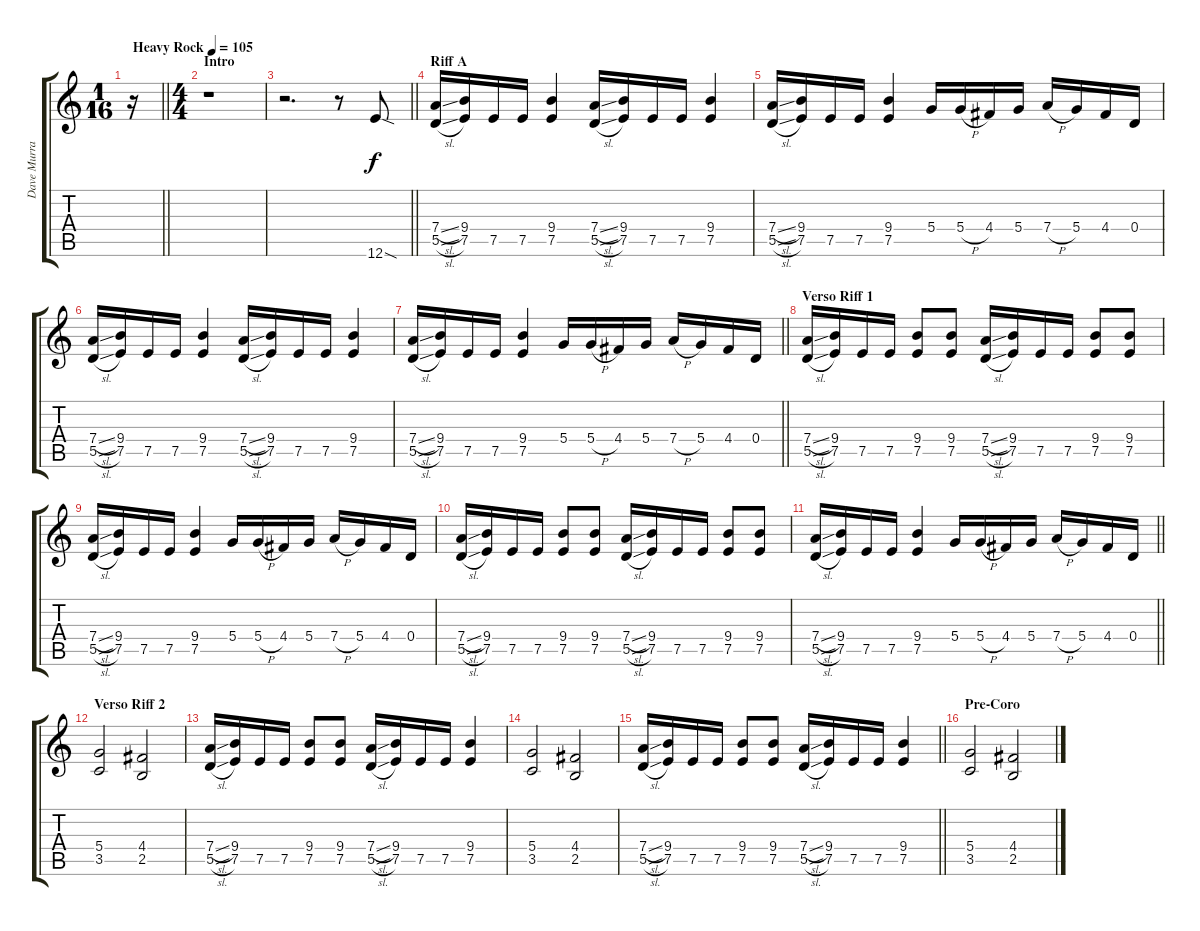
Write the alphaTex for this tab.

\track ("Dave Murray" "Dave Murra") {instrument distortionguitar}
\staff {score tabs}
\tuning (E4 B3 G3 D3 A2 E2) {hide}
\ts (1 16)
\tempo (105 "Heavy Rock")
\clef g2
\barLineRight lightlight
\ks c
r.16{dy f instrument distortionguitar} |
\ts (4 4)
\section ("" "Intro")
r.1 |
\barLineRight lightlight
r.2{d} r.8 12.6{sod}.8 |
\section ("" "Riff A")
(7.4{sl} 5.5{sl}).16 (9.4 7.5).16 7.5.16 7.5.16 (9.4 7.5).4 (7.4{sl} 5.5{sl}).16 (9.4 7.5).16 7.5.16 7.5.16 (9.4 7.5).4 |
(7.4{sl} 5.5{sl}).16 (9.4 7.5).16 7.5.16 7.5.16 (9.4 7.5).4 5.4.16 5.4{h}.16 4.4.16 5.4.16 7.4{h}.16 5.4.16 4.4.16 0.4.16 |
(7.4{sl} 5.5{sl}).16 (9.4 7.5).16 7.5.16 7.5.16 (9.4 7.5).4 (7.4{sl} 5.5{sl}).16 (9.4 7.5).16 7.5.16 7.5.16 (9.4 7.5).4 |
\barLineRight lightlight
(7.4{sl} 5.5{sl}).16 (9.4 7.5).16 7.5.16 7.5.16 (9.4 7.5).4 5.4.16 5.4{h}.16 4.4.16 5.4.16 7.4{h}.16 5.4.16 4.4.16 0.4.16 |
\section ("" "Verso Riff 1")
(7.4{sl} 5.5{sl}).16 (9.4 7.5).16 7.5.16 7.5.16 (9.4 7.5).8 (9.4 7.5).8 (7.4{sl} 5.5{sl}).16 (9.4 7.5).16 7.5.16 7.5.16 (9.4 7.5).8 (9.4 7.5).8 |
(7.4{sl} 5.5{sl}).16 (9.4 7.5).16 7.5.16 7.5.16 (9.4 7.5).4 5.4.16 5.4{h}.16 4.4.16 5.4.16 7.4{h}.16 5.4.16 4.4.16 0.4.16 |
(7.4{sl} 5.5{sl}).16 (9.4 7.5).16 7.5.16 7.5.16 (9.4 7.5).8 (9.4 7.5).8 (7.4{sl} 5.5{sl}).16 (9.4 7.5).16 7.5.16 7.5.16 (9.4 7.5).8 (9.4 7.5).8 |
\barLineRight lightlight
(7.4{sl} 5.5{sl}).16 (9.4 7.5).16 7.5.16 7.5.16 (9.4 7.5).4 5.4.16 5.4{h}.16 4.4.16 5.4.16 7.4{h}.16 5.4.16 4.4.16 0.4.16 |
\section ("" "Verso Riff 2")
(5.4 3.5).2 (4.4 2.5).2 |
(7.4{sl} 5.5{sl}).16 (9.4 7.5).16 7.5.16 7.5.16 (9.4 7.5).8 (9.4 7.5).8 (7.4{sl} 5.5{sl}).16 (9.4 7.5).16 7.5.16 7.5.16 (9.4 7.5).4 |
(5.4 3.5).2 (4.4 2.5).2 |
\barLineRight lightlight
(7.4{sl} 5.5{sl}).16 (9.4 7.5).16 7.5.16 7.5.16 (9.4 7.5).8 (9.4 7.5).8 (7.4{sl} 5.5{sl}).16 (9.4 7.5).16 7.5.16 7.5.16 (9.4 7.5).4 |
\section ("" "Pre-Coro")
(5.4 3.5).2 (4.4 2.5).2
